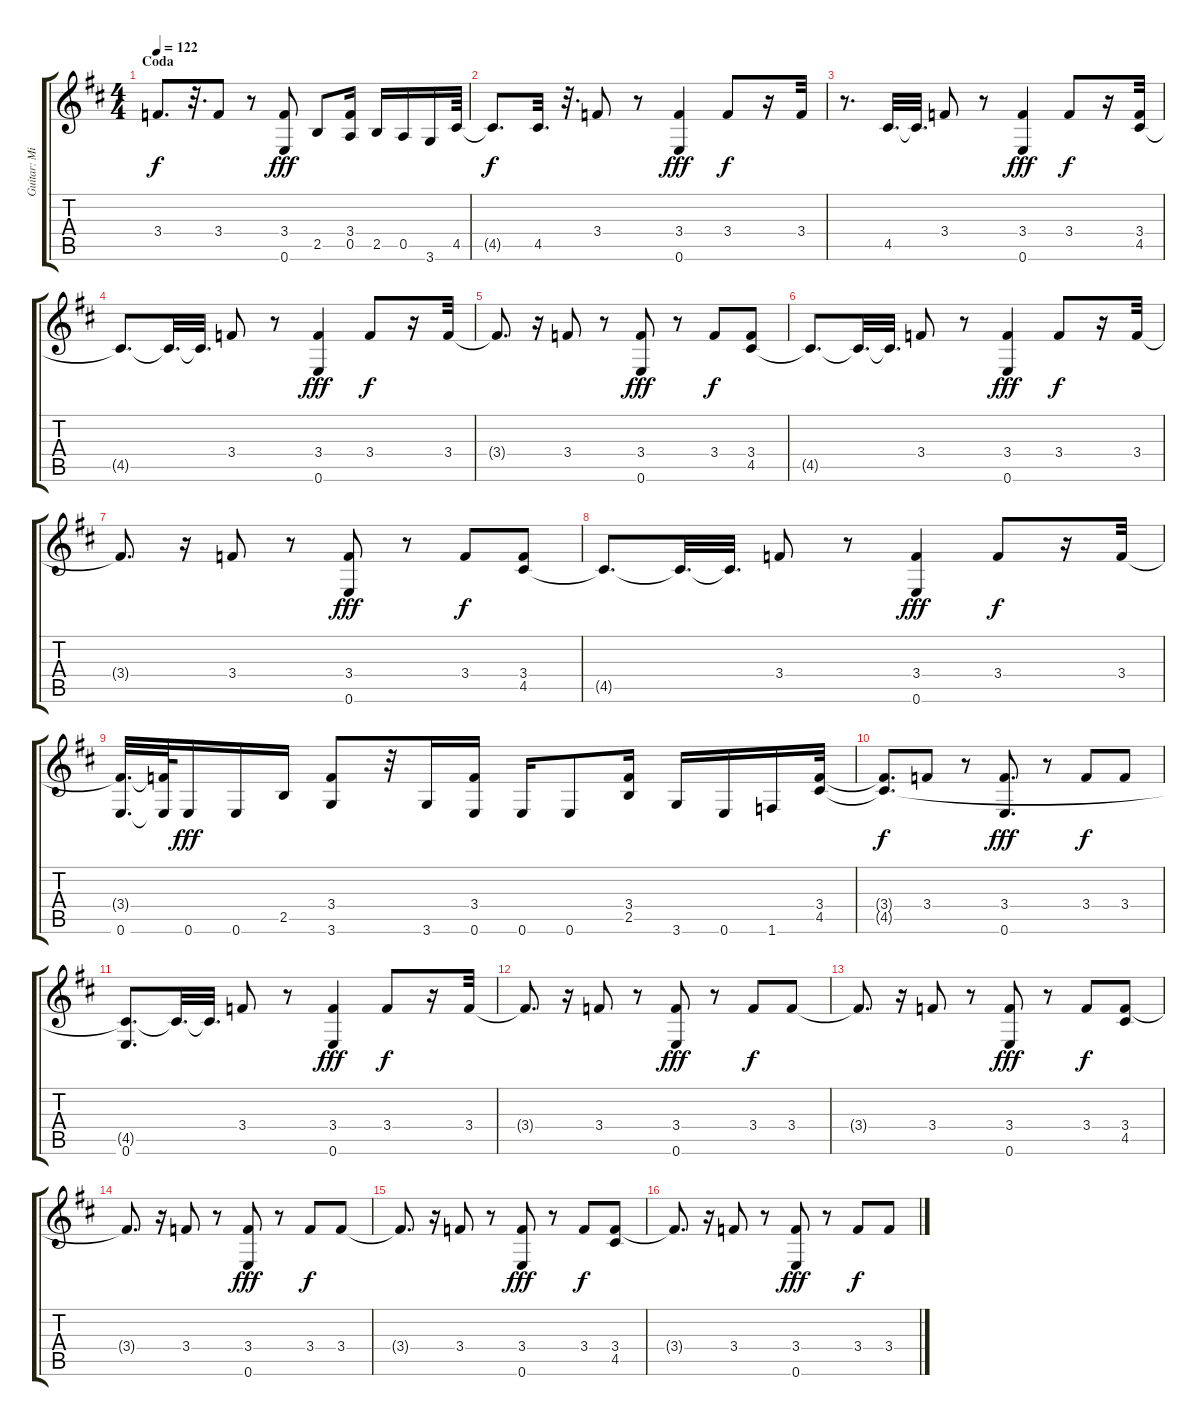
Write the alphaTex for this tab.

\track ("Guitar: Mick Ralphs" "Guitar: Mi") {instrument acousticguitarsteel}
\staff {score tabs}
\tuning (E4 B3 G3 D3 A2 E2) {hide}
\ts (4 4)
\section ("" "Coda")
\tempo 122
\clef g2
\ks d
3.4{t}.8{d dy f} r.32{d} 3.4.8 r.8 (3.4 0.6).8{dy fff} 2.5.8 (3.4 0.5).16 2.5.16 0.5.16 3.6.16 4.5.64 |
4.5{t}.8{d dy f} 4.5.32{d} r.32{d} 3.4.8 r.8 (3.4 0.6).4{dy fff} 3.4.8{dy f} r.16 3.4.32 |
r.8{d} 4.5.32{d} 4.5{t}.32{d} 3.4.8 r.8 (3.4 0.6).4{dy fff} 3.4.8{dy f} r.16 (3.4 4.5).32 |
4.5{t}.8{d} 4.5{t}.32{d} 4.5{t}.32{d} 3.4.8 r.8 (3.4 0.6).4{dy fff} 3.4.8{dy f} r.16 3.4.32 |
3.4{t}.8{d} r.16 3.4.8 r.8 (3.4 0.6).8{dy fff} r.8 3.4.8{dy f} (3.4 4.5).8 |
4.5{t}.8{d} 4.5{t}.32{d} 4.5{t}.32{d} 3.4.8 r.8 (3.4 0.6).4{dy fff} 3.4.8{dy f} r.16 3.4.32 |
3.4{t}.8{d} r.16 3.4.8 r.8 (3.4 0.6).8{dy fff} r.8 3.4.8{dy f} (3.4 4.5).8 |
4.5{t}.8{d} 4.5{t}.32{d} 4.5{t}.32{d} 3.4.8 r.8 (3.4 0.6).4{dy fff} 3.4.8{dy f} r.16 3.4.32 |
(3.4{t} 0.6).32{d} (3.4{t} 0.6{t}).64 0.6.16{dy fff} 0.6.16 2.5.16 (3.4 3.6).8 r.32 3.6.16 (3.4 0.6).16 0.6.16 0.6.8 (3.4 2.5).16 3.6.16 0.6.16 1.6.16 (3.4 4.5).32 |
(3.4{t} 4.5{t}).8{d dy f} 3.4.8 r.8 (3.4 0.6).8{d dy fff} r.8 3.4.8{dy f} 3.4.8 |
(4.5{t} 0.6).8{d} 4.5{t}.32{d} 4.5{t}.32{d} 3.4.8 r.8 (3.4 0.6).4{dy fff} 3.4.8{dy f} r.16 3.4.32 |
3.4{t}.8{d} r.16 3.4.8 r.8 (3.4 0.6).8{dy fff} r.8 3.4.8{dy f} 3.4.8 |
3.4{t}.8{d} r.16 3.4.8 r.8 (3.4 0.6).8{dy fff} r.8 3.4.8{dy f} (3.4 4.5).8 |
3.4{t}.8{d} r.16 3.4.8 r.8 (3.4 0.6).8{dy fff} r.8 3.4.8{dy f} 3.4.8 |
3.4{t}.8{d} r.16 3.4.8 r.8 (3.4 0.6).8{dy fff} r.8 3.4.8{dy f} (3.4 4.5).8 |
3.4{t}.8{d} r.16 3.4.8 r.8 (3.4 0.6).8{dy fff} r.8 3.4.8{dy f} 3.4.8
